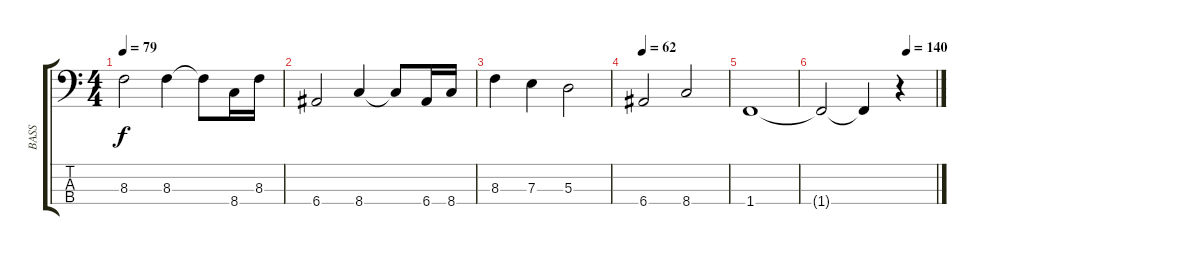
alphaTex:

\track ("BASS" "BASS") {instrument electricbassfinger}
\staff {score tabs}
\tuning (G2 D2 A1 E1) {hide}
\ts (4 4)
\tempo 79
\clef f4
\ks c
8.3.2{dy f} 8.3.4 8.3{t}.8 8.4.16 8.3.16 |
6.4.2 8.4.4 8.4{t}.8 6.4.16 8.4.16 |
8.3.4 7.3.4 5.3.2 |
\tempo 62
6.4.2 8.4.2 |
1.4.1 |
\tempo (140 0.75)
1.4{t}.2 1.4{t}.4 r.4
